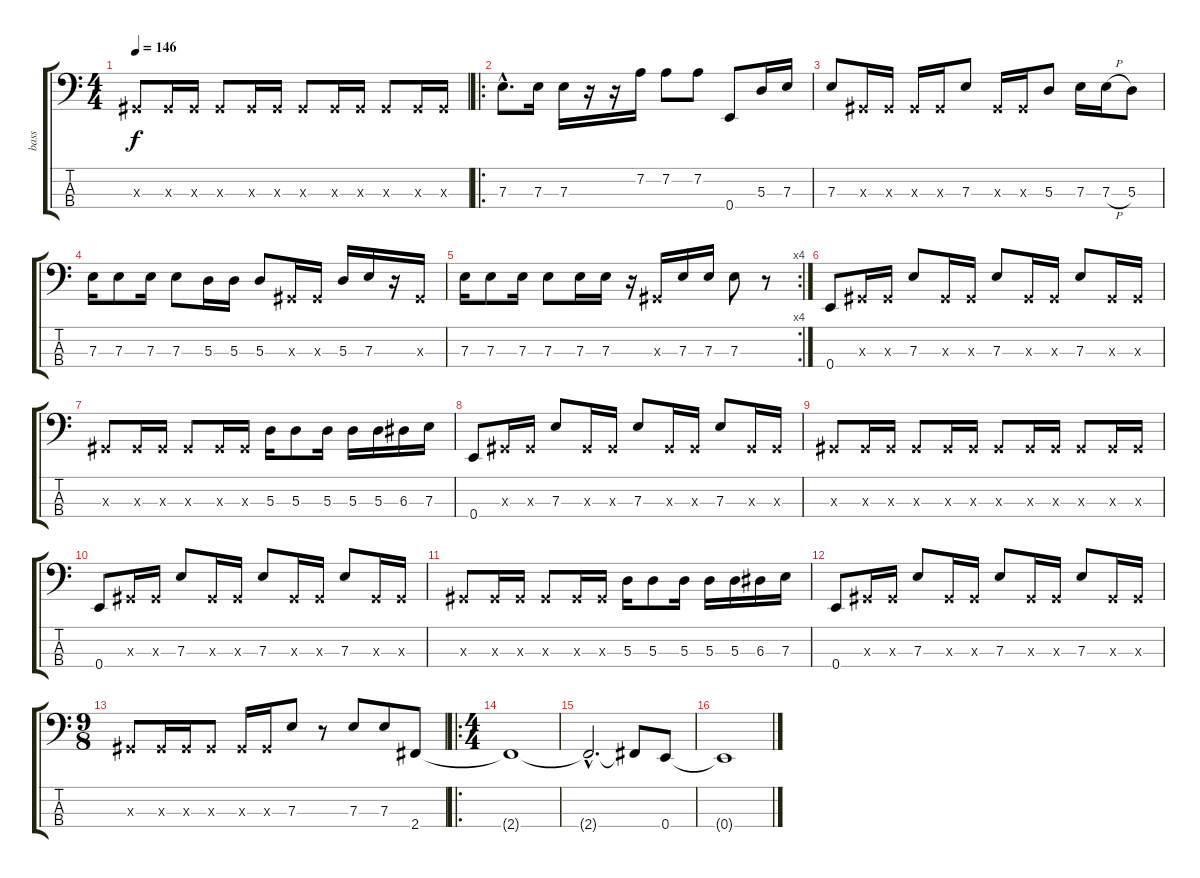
\track ("bass" "bass") {instrument electricbasspick}
\staff {score tabs}
\tuning (G2 D2 A1 E1) {hide}
\ts (4 4)
\tempo 146
\clef f4
\ks c
-1.3{x}.8{dy f} -1.3{x}.16 -1.3{x}.16 -1.3{x}.8 -1.3{x}.16 -1.3{x}.16 -1.3{x}.8 -1.3{x}.16 -1.3{x}.16 -1.3{x}.8 -1.3{x}.16 -1.3{x}.16 |
\ro
7.3{hac}.8{d} 7.3.16 7.3.16 r.16 r.16 7.2.16 7.2.8 7.2.8 0.4.8 5.3.16 7.3.16 |
7.3.8 -1.3{x}.16 -1.3{x}.16 -1.3{x}.16 -1.3{x}.16 7.3.8 -1.3{x}.16 -1.3{x}.16 5.3.8 7.3.16 7.3{h}.16 5.3.8 |
7.3.16 7.3.8 7.3.16 7.3.8 5.3.16 5.3.16 5.3.8 -1.3{x}.16 -1.3{x}.16 5.3.16 7.3.16 r.16 -1.3{x}.16 |
\rc 4
7.3.16 7.3.8 7.3.16 7.3.8 7.3.16 7.3.16 r.16 -1.3{x}.16 7.3.16 7.3.16 7.3.8 r.8 |
0.4.8 -1.3{x}.16 -1.3{x}.16 7.3.8 -1.3{x}.16 -1.3{x}.16 7.3.8 -1.3{x}.16 -1.3{x}.16 7.3.8 -1.3{x}.16 -1.3{x}.16 |
-1.3{x}.8 -1.3{x}.16 -1.3{x}.16 -1.3{x}.8 -1.3{x}.16 -1.3{x}.16 5.3.16 5.3.8 5.3.16 5.3.16 5.3.16 6.3.16 7.3.16 |
0.4.8 -1.3{x}.16 -1.3{x}.16 7.3.8 -1.3{x}.16 -1.3{x}.16 7.3.8 -1.3{x}.16 -1.3{x}.16 7.3.8 -1.3{x}.16 -1.3{x}.16 |
-1.3{x}.8 -1.3{x}.16 -1.3{x}.16 -1.3{x}.8 -1.3{x}.16 -1.3{x}.16 -1.3{x}.8 -1.3{x}.16 -1.3{x}.16 -1.3{x}.8 -1.3{x}.16 -1.3{x}.16 |
0.4.8 -1.3{x}.16 -1.3{x}.16 7.3.8 -1.3{x}.16 -1.3{x}.16 7.3.8 -1.3{x}.16 -1.3{x}.16 7.3.8 -1.3{x}.16 -1.3{x}.16 |
-1.3{x}.8 -1.3{x}.16 -1.3{x}.16 -1.3{x}.8 -1.3{x}.16 -1.3{x}.16 5.3.16 5.3.8 5.3.16 5.3.16 5.3.16 6.3.16 7.3.16 |
0.4.8 -1.3{x}.16 -1.3{x}.16 7.3.8 -1.3{x}.16 -1.3{x}.16 7.3.8 -1.3{x}.16 -1.3{x}.16 7.3.8 -1.3{x}.16 -1.3{x}.16 |
\ts (9 8)
-1.3{x}.8 -1.3{x}.16 -1.3{x}.16 -1.3{x}.8 -1.3{x}.16 -1.3{x}.16 7.3.8 r.8 7.3.8 7.3.8 2.4.8 |
\ro
\ts (4 4)
2.4{t}.1 |
2.4{hac t}.2{d} 2.4{t}.8 0.4.8 |
0.4{t}.1
